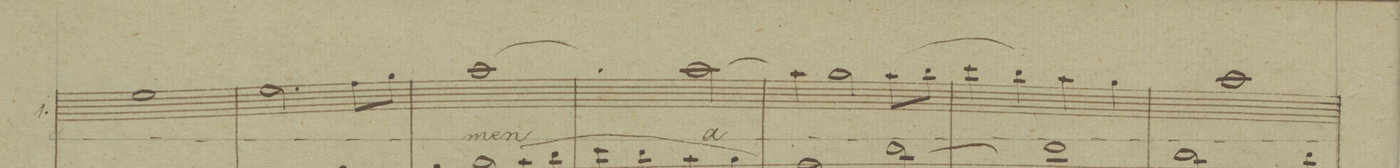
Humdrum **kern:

**kern	**text	**dynam
*I"Canto	*	*
*clefC1	*	*
*k[b-]	*	*
*met(c|)	*	*
*M2/2	*	*
1cc	.	.
=92	=92	=92
2.cc\	.	.
8dd\L	.	.
8ee\J	.	.
=93	=93	=93
[1ff	men	.
=94	=94	=94
2ff\]	.	.
[2ff\	a-	.
=95	=95	=95
4ff\]	.	.
2ee\	.	.
(8ff\L	.	.
8gg\J	.	.
=96	=96	=96
4aa\	.	.
4gg\)	.	.
4ff\	.	.
4ee\	.	.
=97	=97	=97
1ff	.	.
=98	=98	=98
*-	*-	*-
